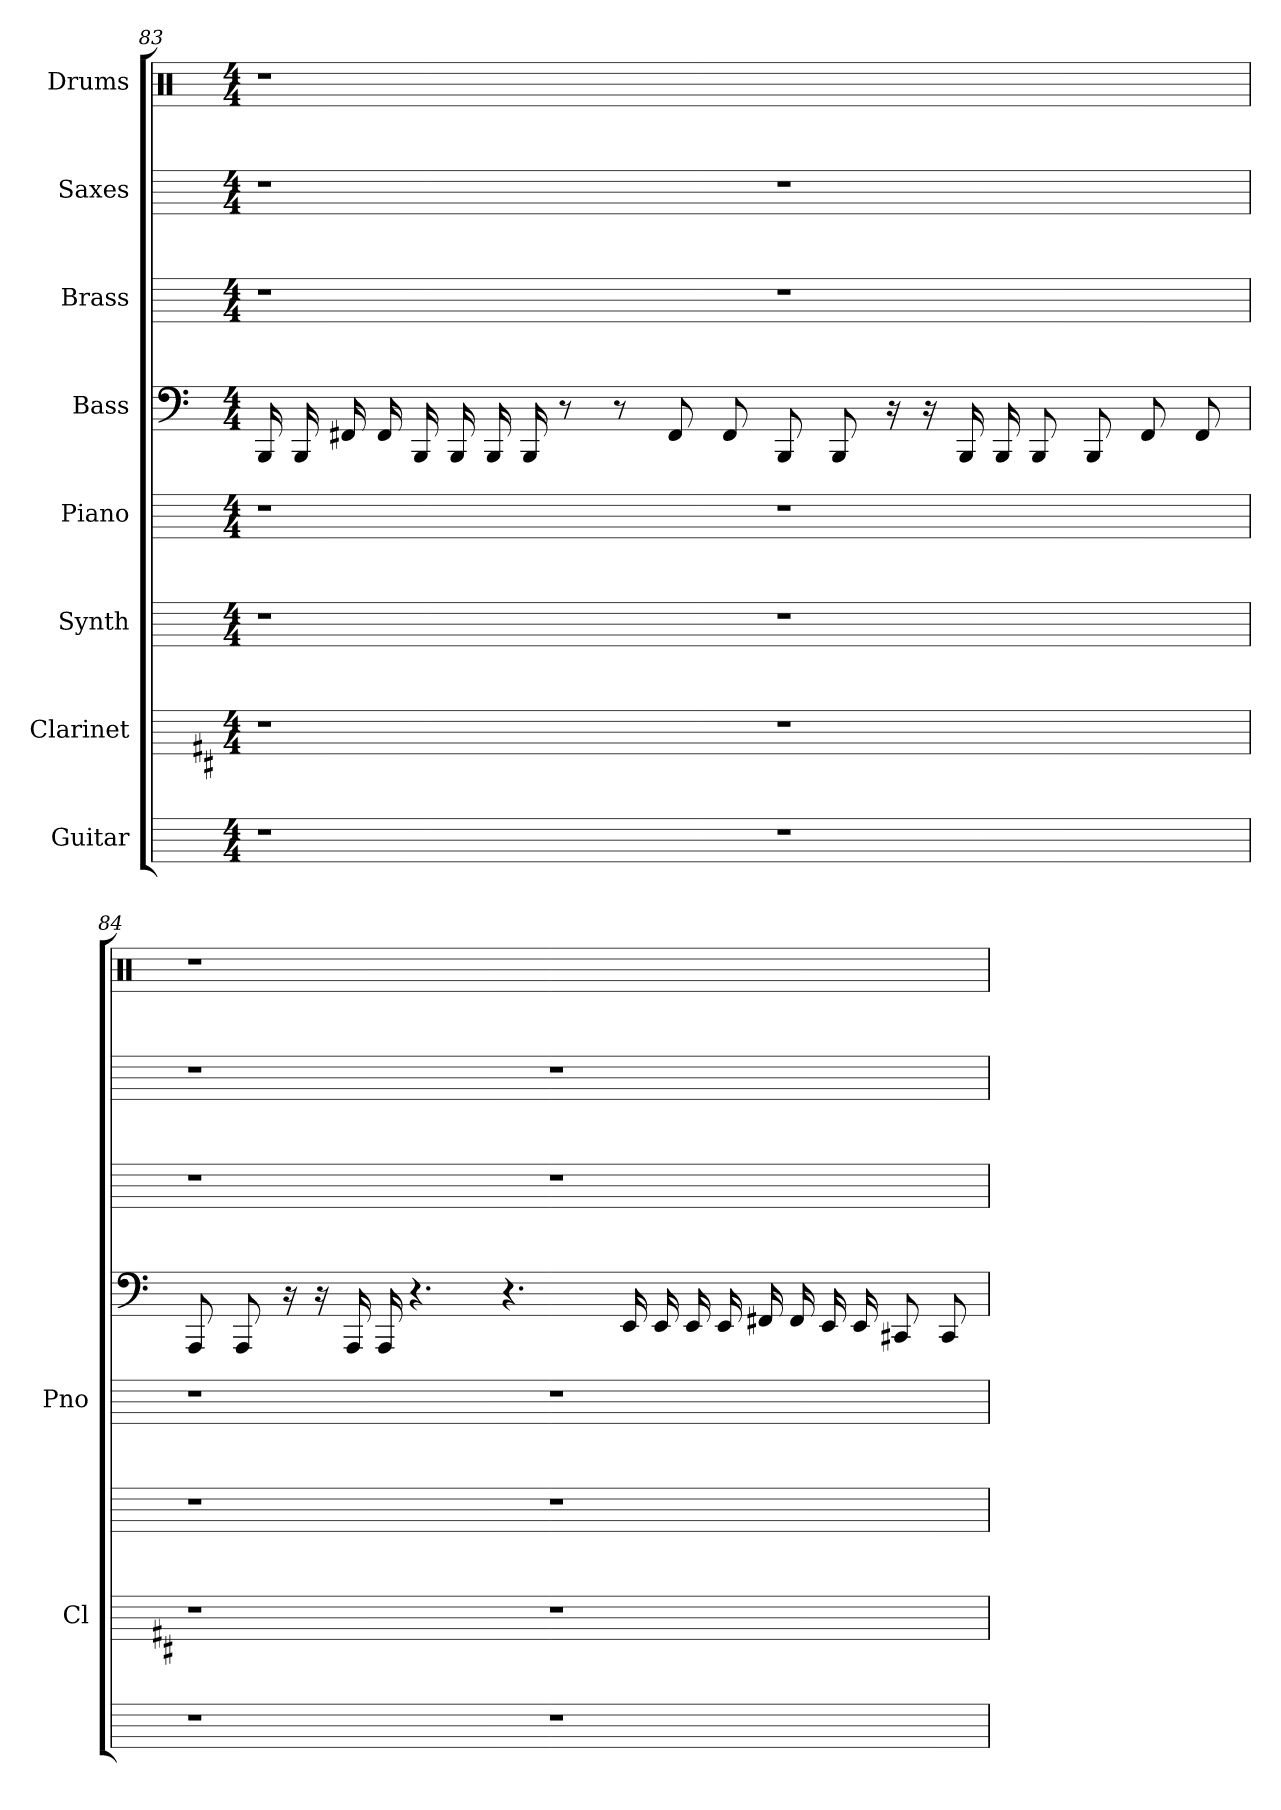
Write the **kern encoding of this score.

**kern	**kern	**kern	**kern	**kern	**kern	**kern	**kern
*part8	*part7	*part6	*part5	*part4	*part3	*part2	*part1
*staff8	*staff7	*staff6	*staff5	*staff4	*staff3	*staff2	*staff1
*I"Guitar	*I"Clarinet	*I"Synth	*I"Piano	*I"Bass	*I"Brass	*I"Saxes	*I"Drums
*	*I'Cl	*	*I'Pno	*	*	*	*
*	*	*	*	*	*	*	*clefX
*	*ITrd1c2	*	*	*	*	*ITrd8c14	*
*k[]	*k[]	*k[]	*k[]	*k[]	*k[]	*k[]	*k[]
*M4/4	*M4/4	*M4/4	*M4/4	*M4/4	*M4/4	*M4/4	*M4/4
=83	=83	=83	=83	=83	=83	=83	=83
1r	1r	1r	1r	16BBB	1r	1r	1r
.	.	.	.	16BBB	.	.	.
.	.	.	.	16FF#	.	.	.
.	.	.	.	16FF#	.	.	.
.	.	.	.	16BBB	.	.	.
.	.	.	.	16BBB	.	.	.
.	.	.	.	16BBB	.	.	.
.	.	.	.	16BBB	.	.	.
.	.	.	.	8r	.	.	.
.	.	.	.	8r	.	.	.
.	.	.	.	8FF#	.	.	.
.	.	.	.	8FF#	.	.	.
1r	1r	1r	1r	8BBB	1r	1r	1ryy
.	.	.	.	8BBB	.	.	.
.	.	.	.	16r	.	.	.
.	.	.	.	16r	.	.	.
.	.	.	.	16BBB	.	.	.
.	.	.	.	16BBB	.	.	.
.	.	.	.	8BBB	.	.	.
.	.	.	.	8BBB	.	.	.
.	.	.	.	8FF#	.	.	.
.	.	.	.	8FF#	.	.	.
=84	=84	=84	=84	=84	=84	=84	=84
1r	1r	1r	1r	8AAA	1r	1r	1r
.	.	.	.	8AAA	.	.	.
.	.	.	.	16r	.	.	.
.	.	.	.	16r	.	.	.
.	.	.	.	16AAA	.	.	.
.	.	.	.	16AAA	.	.	.
.	.	.	.	4.r	.	.	.
.	.	.	.	4.r	.	.	.
1r	1r	1r	1r	.	1r	1r	1ryy
.	.	.	.	16EE	.	.	.
.	.	.	.	16EE	.	.	.
.	.	.	.	16EE	.	.	.
.	.	.	.	16EE	.	.	.
.	.	.	.	16FF#	.	.	.
.	.	.	.	16FF#	.	.	.
.	.	.	.	16EE	.	.	.
.	.	.	.	16EE	.	.	.
.	.	.	.	8CC#	.	.	.
.	.	.	.	8CC#	.	.	.
=	=	=	=	=	=	=	=
*-	*-	*-	*-	*-	*-	*-	*-
